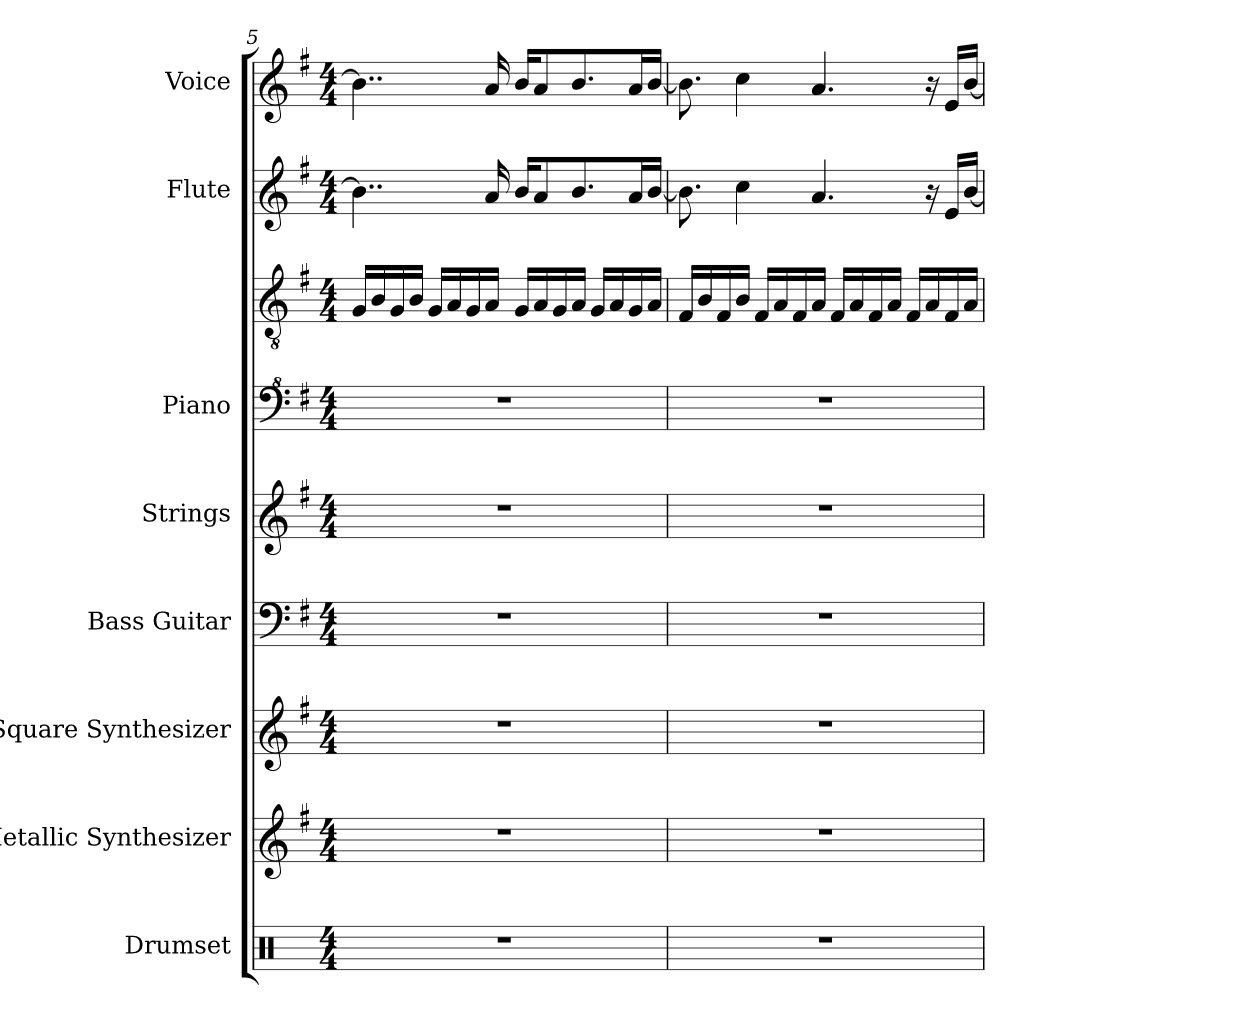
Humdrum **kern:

**kern	**kern	**kern	**kern	**kern	**kern	**kern	**kern	**kern
*part8	*part7	*part6	*part5	*part4	*part3	*part3	*part2	*part1
*staff9	*staff8	*staff7	*staff6	*staff5	*staff4	*staff3	*staff2	*staff1
*I"Drumset	*I"Metallic Synthesizer	*I"Square Synthesizer	*I"Bass Guitar	*I"Strings	*I"Piano	*	*I"Flute	*I"Voice
*I'D. Set	*I'Synth.	*I'Synth.	*I'B. Guit.	*I'St.	*I'Pno.	*	*I'Fl.	*I'Vo.
!!LO:PB:g=z
*clefX	*clefG2	*clefG2	*clefF4	*clefG2	*clefF^4	*clefGv2	*clefG2	*clefG2
*	*	*	*ITrd7c12	*	*	*	*	*
*k[]	*k[f#]	*k[f#]	*k[f#]	*k[f#]	*k[f#]	*k[f#]	*k[f#]	*k[f#]
*M4/4	*M4/4	*M4/4	*M4/4	*M4/4	*M4/4	*M4/4	*M4/4	*M4/4
=5	=5	=5	=5	=5	=5	=5	=5	=5
1r	1r	1r	1r	1r	1r	16G/LL	4..b\]	4..b\]
.	.	.	.	.	.	16B/	.	.
.	.	.	.	.	.	16G/	.	.
.	.	.	.	.	.	16B/JJ	.	.
.	.	.	.	.	.	16G/LL	.	.
.	.	.	.	.	.	16A/	.	.
.	.	.	.	.	.	16G/	.	.
.	.	.	.	.	.	16A/JJ	16a/	16a/
.	.	.	.	.	.	16G/LL	16b/KL	16b/KL
.	.	.	.	.	.	16A/	8a/	8a/
.	.	.	.	.	.	16G/	.	.
.	.	.	.	.	.	16A/JJ	8.b/	8.b/
.	.	.	.	.	.	16G/LL	.	.
.	.	.	.	.	.	16A/	.	.
.	.	.	.	.	.	16G/	16a/L	16a/L
.	.	.	.	.	.	16A/JJ	[16b/JJ	[16b/JJ
=6	=6	=6	=6	=6	=6	=6	=6	=6
1r	1r	1r	1r	1r	1r	16F#/LL	8.b\]	8.b\]
.	.	.	.	.	.	16B/	.	.
.	.	.	.	.	.	16F#/	.	.
.	.	.	.	.	.	16B/JJ	4cc\	4cc\
.	.	.	.	.	.	16F#/LL	.	.
.	.	.	.	.	.	16A/	.	.
.	.	.	.	.	.	16F#/	.	.
.	.	.	.	.	.	16A/JJ	4.a/	4.a/
.	.	.	.	.	.	16F#/LL	.	.
.	.	.	.	.	.	16A/	.	.
.	.	.	.	.	.	16F#/	.	.
.	.	.	.	.	.	16A/JJ	.	.
.	.	.	.	.	.	16F#/LL	.	.
.	.	.	.	.	.	16A/	16r	16r
.	.	.	.	.	.	16F#/	16e/LL	16e/LL
.	.	.	.	.	.	16A/JJ	[16b/JJ	[16b/JJ
=	=	=	=	=	=	=	=	=
*-	*-	*-	*-	*-	*-	*-	*-	*-
